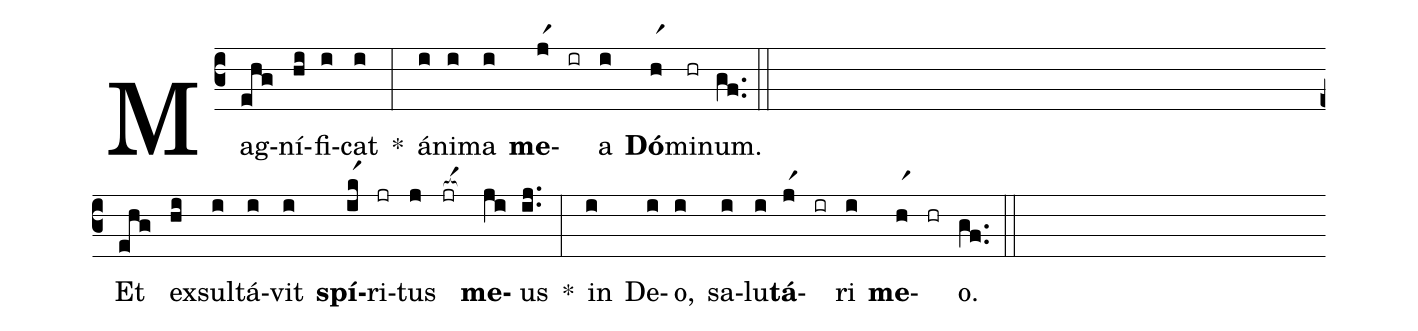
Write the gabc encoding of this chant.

%%
(c3)
Mag(ehg)ní(hi)fi(i)cat(i) *(:)
á(i)ni(i)ma(i) <b>me</b>-(jr1) (ir) a(i) <b>Dó</b>(hr1)mi(hr)num.(gf..) (::Z)

Et(ehg) ex(hi)sul(i)tá(i)vit(i) <b>spí</b>(ikr1)ri(jr)tus(j) (jr[ocba:1{]) <b>me</b>(j[ocba:1}]i)us(i.j.) *(:)
in(i) De(i)o,(i) sa(i)lu(i)<b>tá</b>-(jr1) (ir) ri(i) <b>me</b>-(hr1) (hr) o.(gf..) (::)
